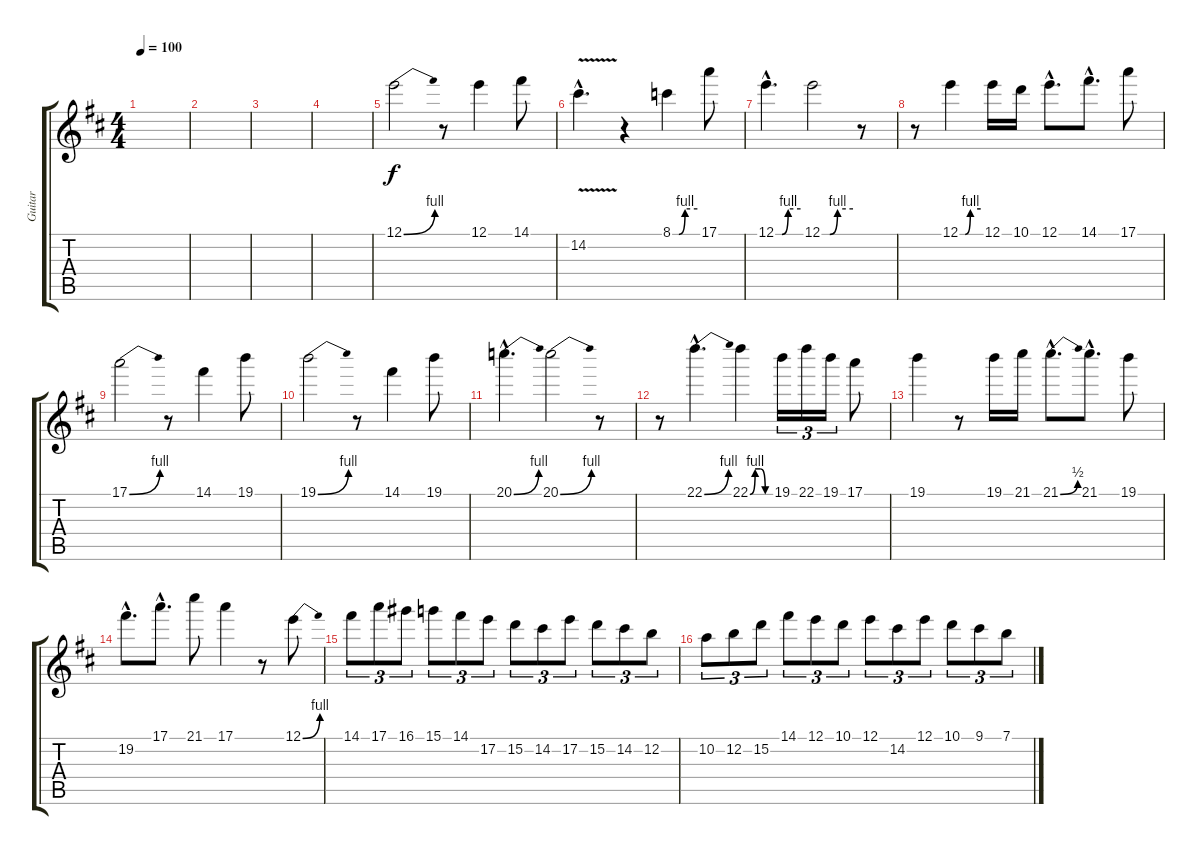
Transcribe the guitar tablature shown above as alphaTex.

\track ("Guitar" "Guitar") {instrument overdrivenguitar}
\staff {score tabs}
\tuning (E4 B3 G3 D3 A2 E2) {hide}
\ts (4 4)
\tempo 100
\clef g2
\ks d
|
|
|
|
12.1{be (bend 0 0 60 4)}.2 r.8 12.1.4 14.1.8 |
14.2{v hac}.4{d} r.4 8.1{be (custom 0 0 15 0 30 4 60 4)}.4 17.1.8 |
12.1{be (custom 0 0 15 0 30 4 60 4) hac}.4{d} 12.1{be (custom 0 0 15 0 30 4 60 4)}.2 r.8 |
r.8 12.1{be (custom 0 0 15 0 30 4 60 4)}.4 12.1.16 10.1.16 12.1{hac}.8{d} 14.1{hac}.8{d} 17.1.8 |
17.1{be (bend 0 0 60 4)}.2 r.8 14.1.4 19.1.8 |
19.1{be (bend 0 0 60 4)}.2 r.8 14.1.4 19.1.8 |
20.1{be (bend 0 0 60 4) hac}.4{d} 20.1{be (bend 0 0 60 4)}.2 r.8 |
r.8 22.1{be (bend 0 0 60 4) hac}.4{d} 22.1{be (custom 0 0 15 4 30 4 45 0 60 0)}.4 19.1.16{tu (3 2)} 22.1.16{tu (3 2)} 19.1.16{tu (3 2)} 17.1.8 |
19.1.4 r.8 19.1.16 21.1.16 21.1{be (bend 0 0 60 2) hac}.8{d} 21.1{hac}.8{d} 19.1.8 |
19.2{hac}.8{d} 17.1{hac}.8{d} 21.1.8 17.1.4 r.8 12.1{be (bend 0 0 60 4)}.8 |
14.1.8{tu (3 2)} 17.1.8{tu (3 2)} 16.1.8{tu (3 2)} 15.1.8{tu (3 2)} 14.1.8{tu (3 2)} 17.2.8{tu (3 2)} 15.2.8{tu (3 2)} 14.2.8{tu (3 2)} 17.2.8{tu (3 2)} 15.2.8{tu (3 2)} 14.2.8{tu (3 2)} 12.2.8{tu (3 2)} |
10.2.8{tu (3 2)} 12.2.8{tu (3 2)} 15.2.8{tu (3 2)} 14.1.8{tu (3 2)} 12.1.8{tu (3 2)} 10.1.8{tu (3 2)} 12.1.8{tu (3 2)} 14.2.8{tu (3 2)} 12.1.8{tu (3 2)} 10.1.8{tu (3 2)} 9.1.8{tu (3 2)} 7.1.8{tu (3 2)}
